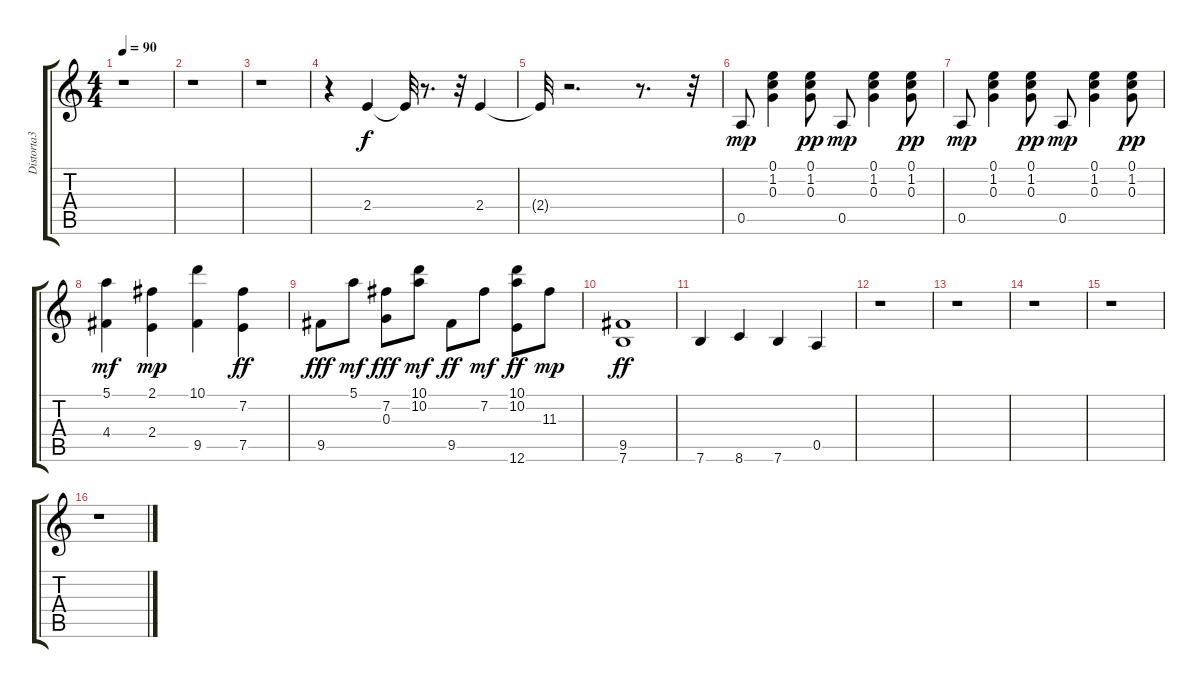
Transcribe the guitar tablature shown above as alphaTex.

\track ("Distorta3" "Distorta3") {instrument distortionguitar}
\staff {score tabs}
\tuning (E4 B3 G3 D3 A2 E2) {hide}
\ts (4 4)
\tempo 90
\clef g2
\ks c
r.1{dy f} |
r.1 |
r.1 |
r.4 2.4.4 2.4{t}.32 r.8{d} r.32 2.4.4 |
2.4{t}.32 r.2{d} r.8{d} r.32 |
0.5.8{dy mp} (0.1 1.2 0.3).4 (0.1 1.2 0.3).8{dy pp} 0.5.8{dy mp} (0.1 1.2 0.3).4 (0.1 1.2 0.3).8{dy pp} |
0.5.8{dy mp} (0.1 1.2 0.3).4 (0.1 1.2 0.3).8{dy pp} 0.5.8{dy mp} (0.1 1.2 0.3).4 (0.1 1.2 0.3).8{dy pp} |
(5.1 4.4).4{dy mf} (2.1 2.4).4{dy mp} (10.1 9.5).4 (7.2 7.5).4{dy ff} |
9.5.8{dy fff} 5.1.8{dy mf} (7.2 0.3).8{dy fff} (10.1 10.2).8{dy mf} 9.5.8{dy ff} 7.2.8{dy mf} (10.1 10.2 12.6).8{dy ff} 11.3.8{dy mp} |
(9.5 7.6).1{dy ff} |
7.6.4 8.6.4 7.6.4 0.5.4 |
r.1 |
r.1 |
r.1 |
r.1 |
r.1
